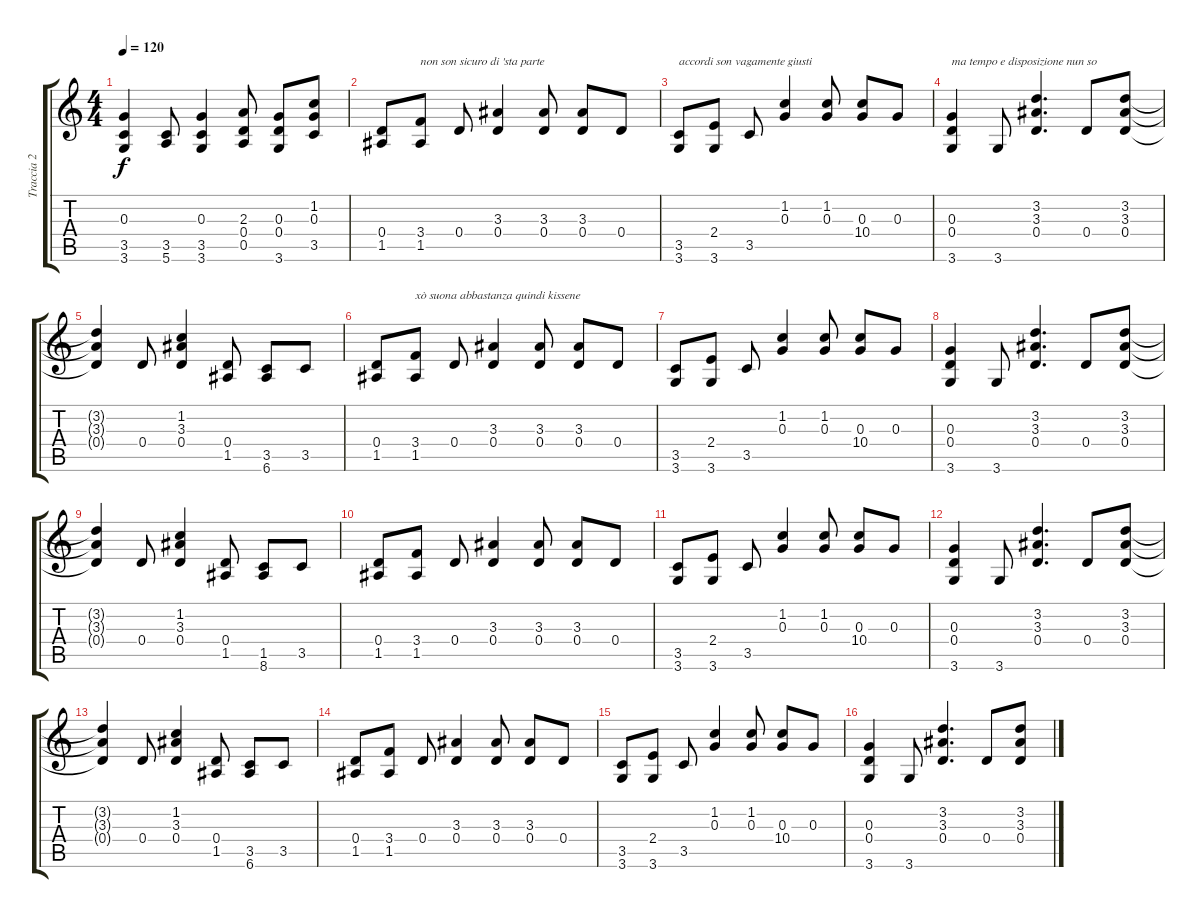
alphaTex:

\track ("Traccia 2" "Traccia 2") {instrument acousticguitarnylon}
\staff {score tabs}
\tuning (E4 B3 G3 D3 A2 E2) {hide}
\ts (4 4)
\tempo 120
\clef g2
\ks c
(0.3 3.5 3.6).4{dy f} (3.5 5.6).8 (0.3 3.5 3.6).4 (2.3 0.4 0.5).8 (0.3 0.4 3.6).8 (1.2 0.3 3.5).8 |
(0.4 1.5).8{balance 8} (3.4 1.5).8{txt "non son sicuro di 'sta parte"} 0.4.8 (3.3 0.4).4 (3.3 0.4).8 (3.3 0.4).8 0.4.8 |
(3.5 3.6).8{txt "accordi son vagamente giusti"} (2.4 3.6).8 3.5.8 (1.2 0.3).4 (1.2 0.3).8 (0.3 10.4).8 0.3.8 |
(0.3 0.4 3.6).4{txt "ma tempo e disposizione nun so "} 3.6.8 (3.2 3.3 0.4).4{d} 0.4.8 (3.2 3.3 0.4).8 |
(3.2{t} 3.3{t} 0.4{t}).4 0.4.8 (1.2 3.3 0.4).4 (0.4 1.5).8 (3.5 6.6).8 3.5.8 |
(0.4 1.5).8{balance 8} (3.4 1.5).8{txt "xò suona abbastanza quindi kissene"} 0.4.8 (3.3 0.4).4 (3.3 0.4).8 (3.3 0.4).8 0.4.8 |
(3.5 3.6).8 (2.4 3.6).8 3.5.8 (1.2 0.3).4 (1.2 0.3).8 (0.3 10.4).8 0.3.8 |
(0.3 0.4 3.6).4 3.6.8 (3.2 3.3 0.4).4{d} 0.4.8 (3.2 3.3 0.4).8 |
(3.2{t} 3.3{t} 0.4{t}).4 0.4.8 (1.2 3.3 0.4).4 (0.4 1.5).8 (1.5 8.6).8 3.5.8 |
(0.4 1.5).8{balance 8} (3.4 1.5).8 0.4.8 (3.3 0.4).4 (3.3 0.4).8 (3.3 0.4).8 0.4.8 |
(3.5 3.6).8 (2.4 3.6).8 3.5.8 (1.2 0.3).4 (1.2 0.3).8 (0.3 10.4).8 0.3.8 |
(0.3 0.4 3.6).4 3.6.8 (3.2 3.3 0.4).4{d} 0.4.8 (3.2 3.3 0.4).8 |
(3.2{t} 3.3{t} 0.4{t}).4 0.4.8 (1.2 3.3 0.4).4 (0.4 1.5).8 (3.5 6.6).8 3.5.8 |
(0.4 1.5).8{balance 8} (3.4 1.5).8 0.4.8 (3.3 0.4).4 (3.3 0.4).8 (3.3 0.4).8 0.4.8 |
(3.5 3.6).8 (2.4 3.6).8 3.5.8 (1.2 0.3).4 (1.2 0.3).8 (0.3 10.4).8 0.3.8 |
(0.3 0.4 3.6).4 3.6.8 (3.2 3.3 0.4).4{d} 0.4.8 (3.2 3.3 0.4).8
